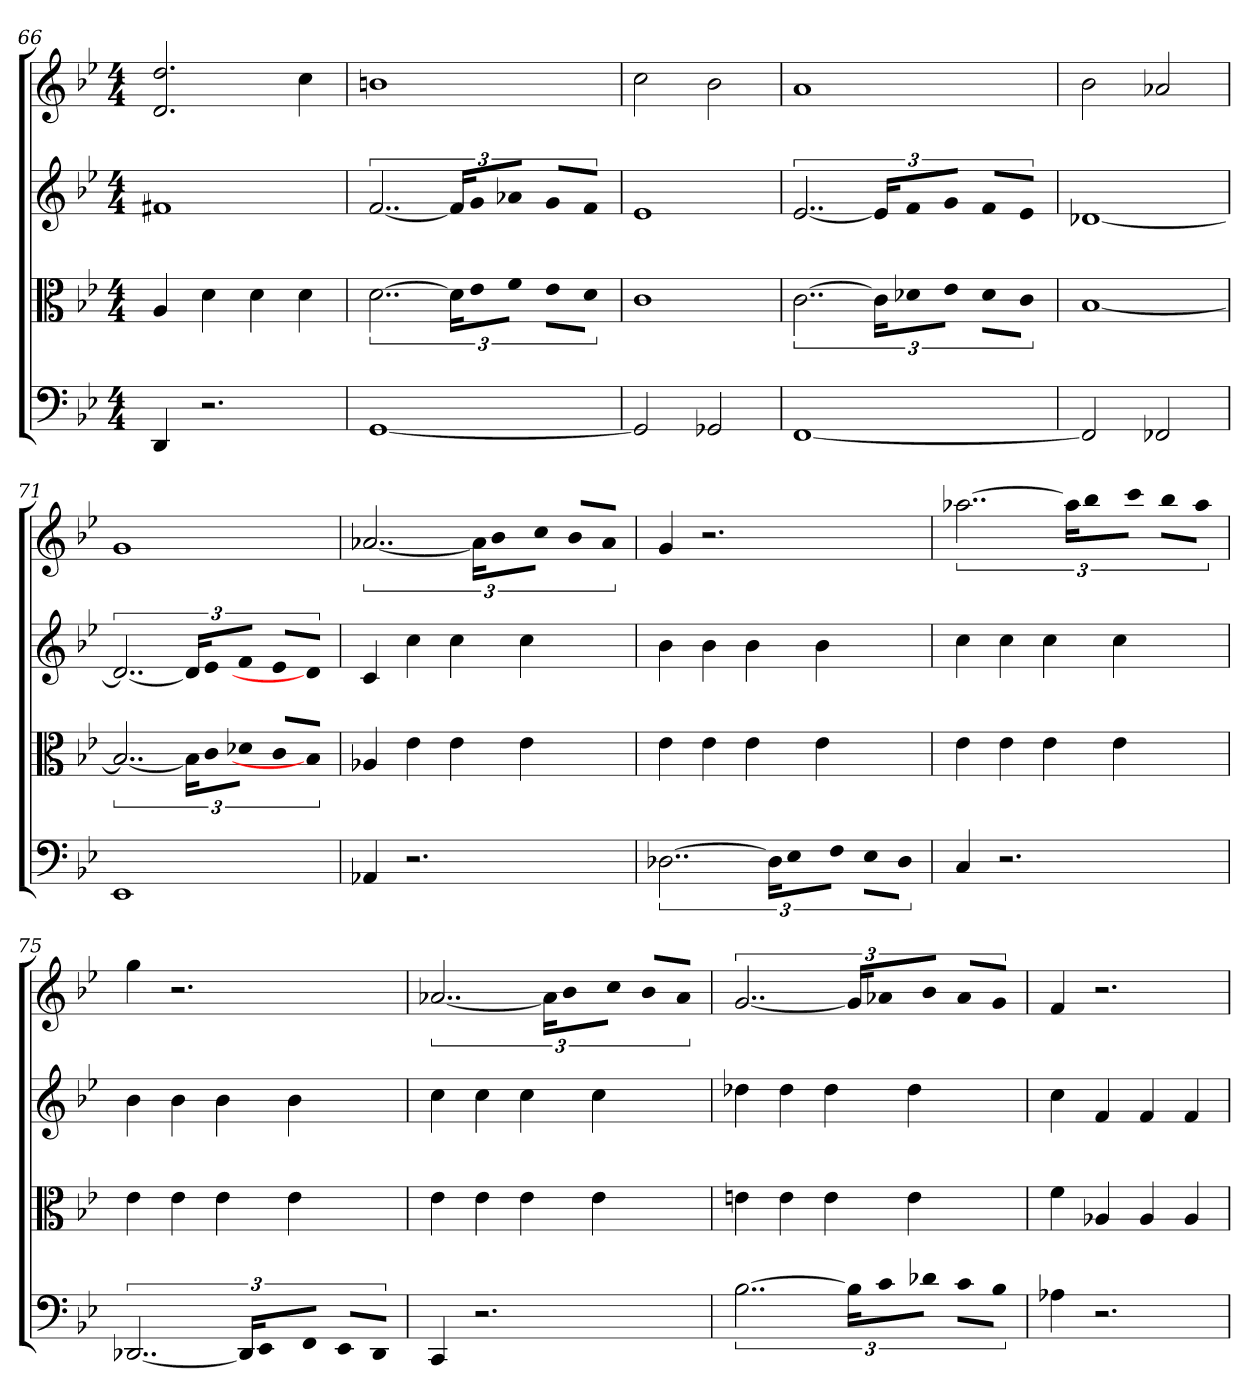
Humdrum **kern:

**kern	**kern	**kern	**kern
*part4	*part3	*part2	*part1
*staff4	*staff3	*staff2	*staff1
*clefF4	*clefC3	*	*
*k[b-e-]	*k[b-e-]	*k[b-e-]	*k[b-e-]
*B-:	*B-:	*B-:	*B-:
*M4/4	*M4/4	*M4/4	*M4/4
=66	=66	=66	=66
4DD	4A	1f#X	2.d 2.dd
2.r	4d	.	.
.	4d	.	.
.	4d	.	4cc
=67	=67	=67	=67
[1GG	[3..d	[3..f	1bn
.	24d\LL]	24fLL]	.
.	16e-\	16g	.
.	16f\JJ	16a-XJJ	.
.	8e-\L	8gL	.
.	8d\J	8fJ	.
=68	=68	=68	=68
2GG]	1c	1e-	2cc
2GG-X	.	.	2b-
=69	=69	=69	=69
[1FF	[3..c	[3..e-	1a
.	24c\LL]	24e-LL]	.
.	16d-X\	16f	.
.	16e-\JJ	16gJJ	.
.	8d-\L	8fL	.
.	8c\J	8e-J	.
=70	=70	=70	=70
2FF]	[1B-	[1d-X	2b-
2FF-X	.	.	2a-X
=71	=71	=71	=71
1EE-	3..B-_	3..d-_	1g
.	24B-\LL]	24d-LL]	.
.	16c\	16e-	.
.	16d-X\JJ	16fJJ	.
.	8c/L	8e-L	.
.	8B-/J]	8d-J]	.
=72	=72	=72	=72
4AA-X	4A-X	4c	[3..a-X
2.r	4e-	4cc	.
.	4e-	4cc	.
.	.	.	24a-LL]
.	.	.	16b-
.	.	.	16ccJJ
.	4e-	4cc	8b-L
.	.	.	8a-J
=73	=73	=73	=73
[3..D-X	4e-	4b-	4g
.	4e-	4b-	2.r
.	4e-	4b-	.
24D-\LL]	.	.	.
16E-\	.	.	.
16F\JJ	.	.	.
8E-\L	4e-	4b-	.
8D-\J	.	.	.
=74	=74	=74	=74
4C	4e-	4cc	[3..aa-X
2.r	4e-	4cc	.
.	4e-	4cc	.
.	.	.	24aa-LL]
.	.	.	16bb-
.	.	.	16cccJJ
.	4e-	4cc	8bb-L
.	.	.	8aa-J
=75	=75	=75	=75
[3..DD-X	4e-	4b-	4gg
.	4e-	4b-	2.r
.	4e-	4b-	.
24DD-/LL]	.	.	.
16EE-/	.	.	.
16FF/JJ	.	.	.
8EE-/L	4e-	4b-	.
8DD-/J	.	.	.
=76	=76	=76	=76
4CC	4e-	4cc	[3..a-X
2.r	4e-	4cc	.
.	4e-	4cc	.
.	.	.	24a-LL]
.	.	.	16b-
.	.	.	16ccJJ
.	4e-	4cc	8b-L
.	.	.	8a-J
=77	=77	=77	=77
[3..B-	4en	4dd-X	[3..g
.	4e	4dd-	.
.	4e	4dd-	.
24B-\LL]	.	.	24gLL]
16c\	.	.	16a-X
16d-X\JJ	.	.	16b-JJ
8c\L	4e	4dd-	8a-L
8B-\J	.	.	8gJ
=78	=78	=78	=78
4A-X	4f	4cc	4f
2.r	4A-X	4f	2.r
.	4A-	4f	.
.	4A-	4f	.
=	=	=	=
*-	*-	*-	*-
